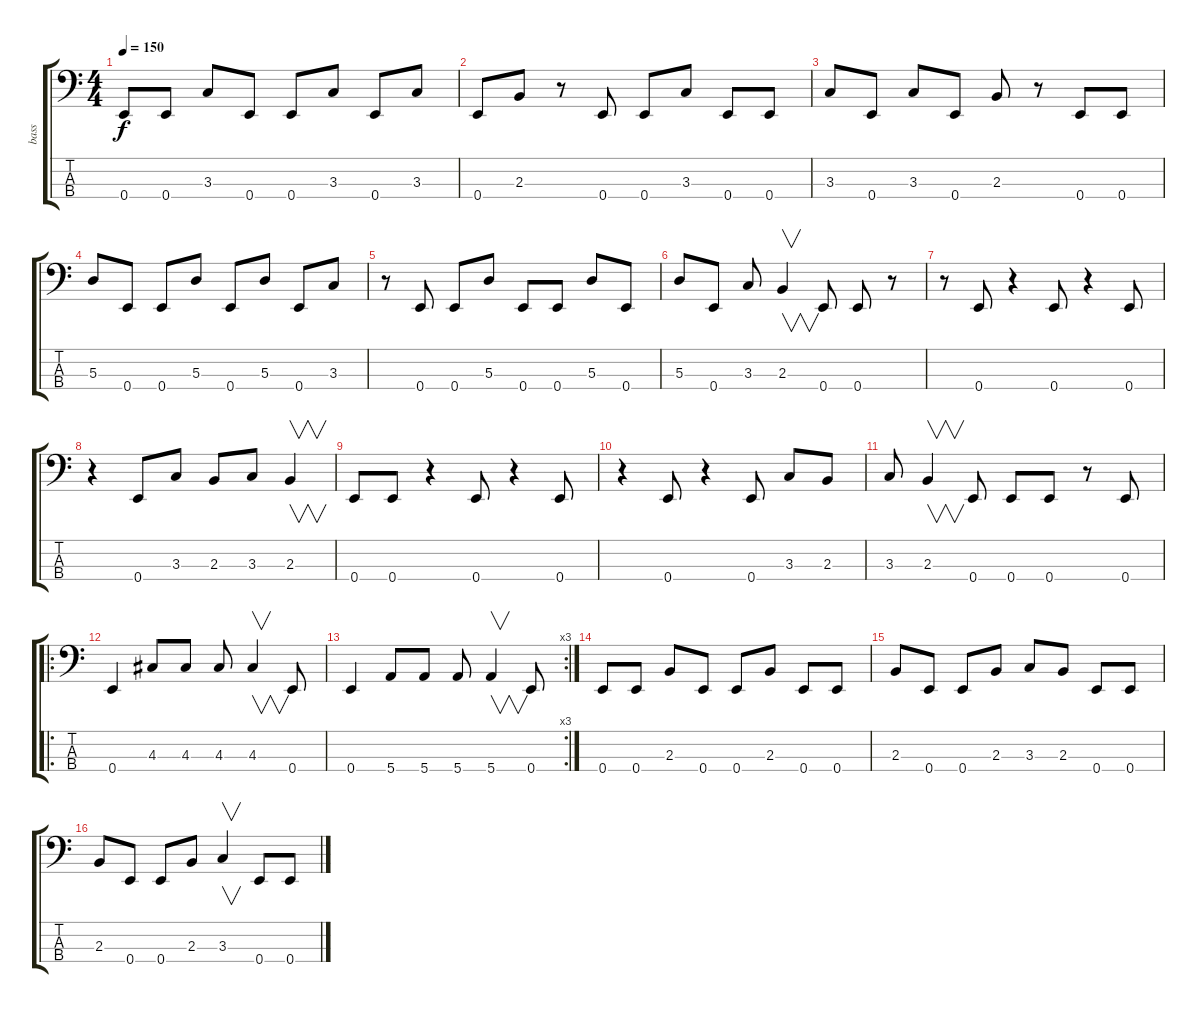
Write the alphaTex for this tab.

\track ("bass" "bass") {instrument electricbassfinger}
\staff {score tabs}
\tuning (G2 D2 A1 E1) {hide}
\ts (4 4)
\tempo 150
\clef f4
\ks c
0.4.8{dy f} 0.4.8 3.3.8 0.4.8 0.4.8 3.3.8 0.4.8 3.3.8 |
0.4.8 2.3.8 r.8 0.4.8 0.4.8 3.3.8 0.4.8 0.4.8 |
3.3.8 0.4.8 3.3.8 0.4.8 2.3.8 r.8 0.4.8 0.4.8 |
5.3.8 0.4.8 0.4.8 5.3.8 0.4.8 5.3.8 0.4.8 3.3.8 |
r.8 0.4.8 0.4.8 5.3.8 0.4.8 0.4.8 5.3.8 0.4.8 |
5.3.8 0.4.8 3.3.8 2.3.4{v} 0.4.8 0.4.8 r.8 |
r.8 0.4.8 r.4 0.4.8 r.4 0.4.8 |
r.4 0.4.8 3.3.8 2.3.8 3.3.8 2.3.4{v} |
0.4.8 0.4.8 r.4 0.4.8 r.4 0.4.8 |
r.4 0.4.8 r.4 0.4.8 3.3.8 2.3.8 |
3.3.8 2.3.4{v} 0.4.8 0.4.8 0.4.8 r.8 0.4.8 |
\ro
0.4.4 4.3.8 4.3.8 4.3.8 4.3.4{v} 0.4.8 |
\rc 3
0.4.4 5.4.8 5.4.8 5.4.8 5.4.4{v} 0.4.8 |
0.4.8 0.4.8 2.3.8 0.4.8 0.4.8 2.3.8 0.4.8 0.4.8 |
2.3.8 0.4.8 0.4.8 2.3.8 3.3.8 2.3.8 0.4.8 0.4.8 |
2.3.8 0.4.8 0.4.8 2.3.8 3.3.4{v} 0.4.8 0.4.8
